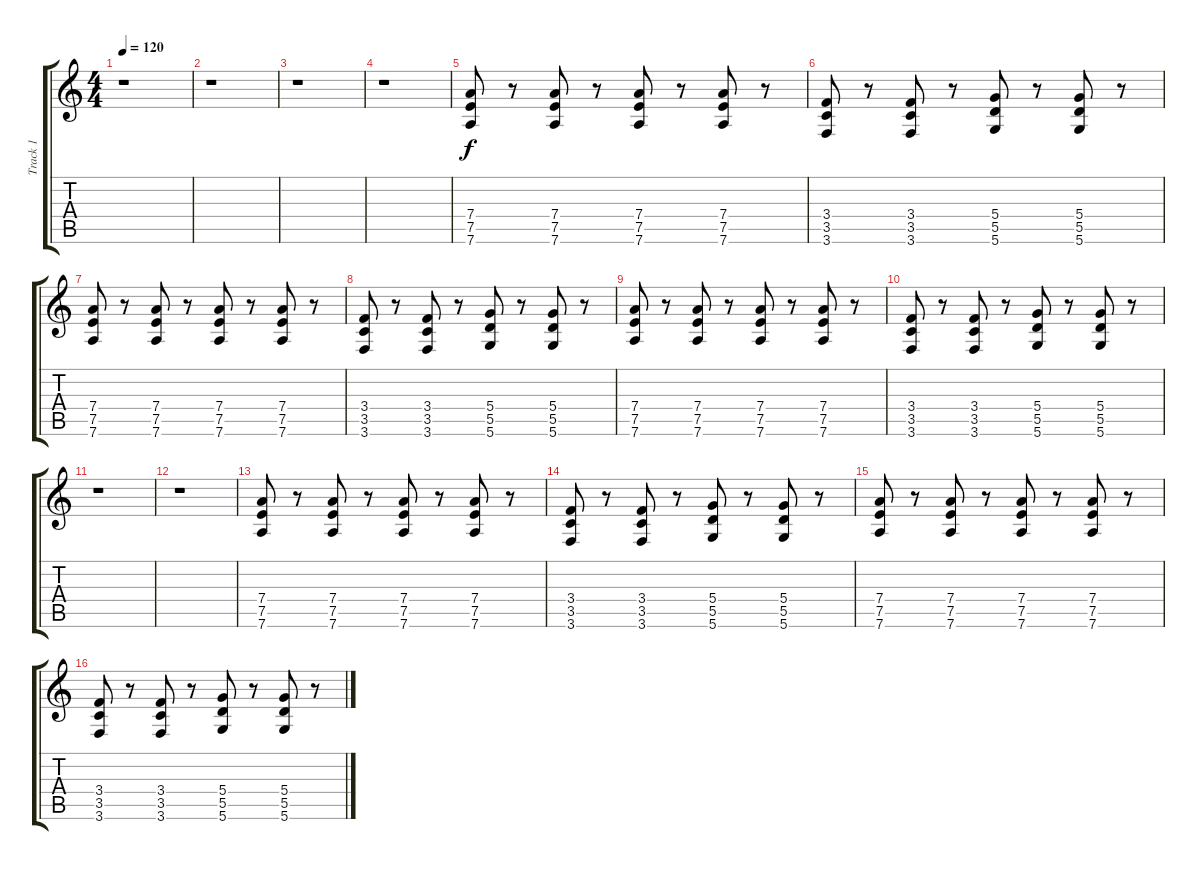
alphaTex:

\track ("Track 1" "Track 1") {instrument distortionguitar}
\staff {score tabs}
\tuning (E4 B3 G3 D3 A2 D2) {hide}
\ts (4 4)
\tempo 120
\clef g2
\ks c
r.1{dy f} |
r.1 |
r.1 |
r.1 |
(7.4 7.5 7.6).8 r.8 (7.4 7.5 7.6).8 r.8 (7.4 7.5 7.6).8 r.8 (7.4 7.5 7.6).8 r.8 |
(3.4 3.5 3.6).8 r.8 (3.4 3.5 3.6).8 r.8 (5.4 5.5 5.6).8 r.8 (5.4 5.5 5.6).8 r.8 |
(7.4 7.5 7.6).8 r.8 (7.4 7.5 7.6).8 r.8 (7.4 7.5 7.6).8 r.8 (7.4 7.5 7.6).8 r.8 |
(3.4 3.5 3.6).8 r.8 (3.4 3.5 3.6).8 r.8 (5.4 5.5 5.6).8 r.8 (5.4 5.5 5.6).8 r.8 |
(7.4 7.5 7.6).8 r.8 (7.4 7.5 7.6).8 r.8 (7.4 7.5 7.6).8 r.8 (7.4 7.5 7.6).8 r.8 |
(3.4 3.5 3.6).8 r.8 (3.4 3.5 3.6).8 r.8 (5.4 5.5 5.6).8 r.8 (5.4 5.5 5.6).8 r.8 |
r.1 |
r.1 |
(7.4 7.5 7.6).8 r.8 (7.4 7.5 7.6).8 r.8 (7.4 7.5 7.6).8 r.8 (7.4 7.5 7.6).8 r.8 |
(3.4 3.5 3.6).8 r.8 (3.4 3.5 3.6).8 r.8 (5.4 5.5 5.6).8 r.8 (5.4 5.5 5.6).8 r.8 |
(7.4 7.5 7.6).8 r.8 (7.4 7.5 7.6).8 r.8 (7.4 7.5 7.6).8 r.8 (7.4 7.5 7.6).8 r.8 |
(3.4 3.5 3.6).8 r.8 (3.4 3.5 3.6).8 r.8 (5.4 5.5 5.6).8 r.8 (5.4 5.5 5.6).8 r.8
